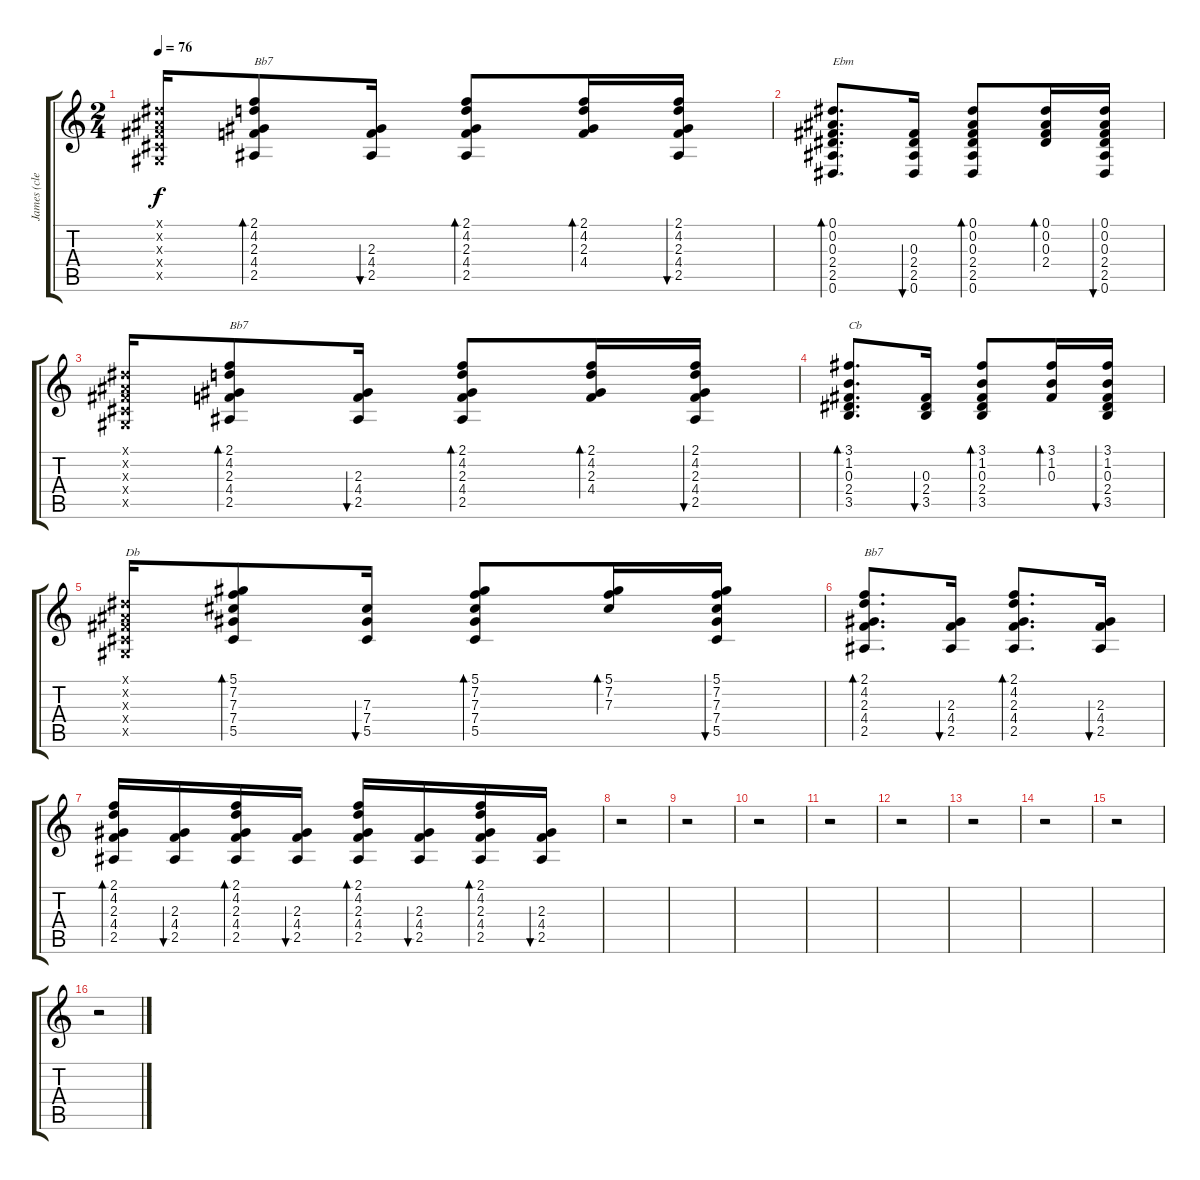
\track ("James (clean)" "James (cle") {instrument electricguitarjazz}
\staff {score tabs}
\tuning (Eb4 Bb3 Gb3 Db3 Ab2 Eb2) {hide}
\ts (2 4)
\tempo 76
\clef g2
\ks c
(0.1{x} 0.2{x} 0.3{x} 0.4{x} 0.5{x}).16{dy f} (2.1 4.2 2.3 4.4 2.5).8{bd 60 txt "Bb7"} (2.3 4.4 2.5).16{bu 60} (2.1 4.2 2.3 4.4 2.5).8{bd 60} (2.1 4.2 2.3 4.4).16{bd 60} (2.1 4.2 2.3 4.4 2.5).16{bu 60} |
(0.1 0.2 0.3 2.4 2.5 0.6).8{d bd 60 txt "Ebm"} (0.3 2.4 2.5 0.6).16{bu 60} (0.1 0.2 0.3 2.4 2.5 0.6).8{bd 60} (0.1 0.2 0.3 2.4).16{bd 60} (0.1 0.2 0.3 2.4 2.5 0.6).16{bu 60} |
(0.1{x} 0.2{x} 0.3{x} 0.4{x} 0.5{x}).16 (2.1 4.2 2.3 4.4 2.5).8{bd 60 txt "Bb7"} (2.3 4.4 2.5).16{bu 60} (2.1 4.2 2.3 4.4 2.5).8{bd 60} (2.1 4.2 2.3 4.4).16{bd 60} (2.1 4.2 2.3 4.4 2.5).16{bu 60} |
(3.1 1.2 0.3 2.4 3.5).8{d bd 60 txt "Cb"} (0.3 2.4 3.5).16{bu 60} (3.1 1.2 0.3 2.4 3.5).8{bd 60} (3.1 1.2 0.3).16{bd 60} (3.1 1.2 0.3 2.4 3.5).16{bu 60} |
(0.1{x} 0.2{x} 0.3{x} 0.4{x} 0.5{x}).16{txt "Db"} (5.1 7.2 7.3 7.4 5.5).8{bd 60} (7.3 7.4 5.5).16{bu 60} (5.1 7.2 7.3 7.4 5.5).8{bd 60} (5.1 7.2 7.3).16{bd 60} (5.1 7.2 7.3 7.4 5.5).16{bu 60} |
(2.1 4.2 2.3 4.4 2.5).8{d bd 60 txt "Bb7"} (2.3 4.4 2.5).16{bu 60} (2.1 4.2 2.3 4.4 2.5).8{d bd 60} (2.3 4.4 2.5).16{bu 60} |
(2.1 4.2 2.3 4.4 2.5).16{bd 60} (2.3 4.4 2.5).16{bu 60} (2.1 4.2 2.3 4.4 2.5).16{bd 60} (2.3 4.4 2.5).16{bu 60} (2.1 4.2 2.3 4.4 2.5).16{bd 60} (2.3 4.4 2.5).16{bu 60} (2.1 4.2 2.3 4.4 2.5).16{bd 60} (2.3 4.4 2.5).16{bu 60} |
r.2 |
r.2 |
r.2 |
r.2 |
r.2 |
r.2 |
r.2 |
r.2 |
r.2
